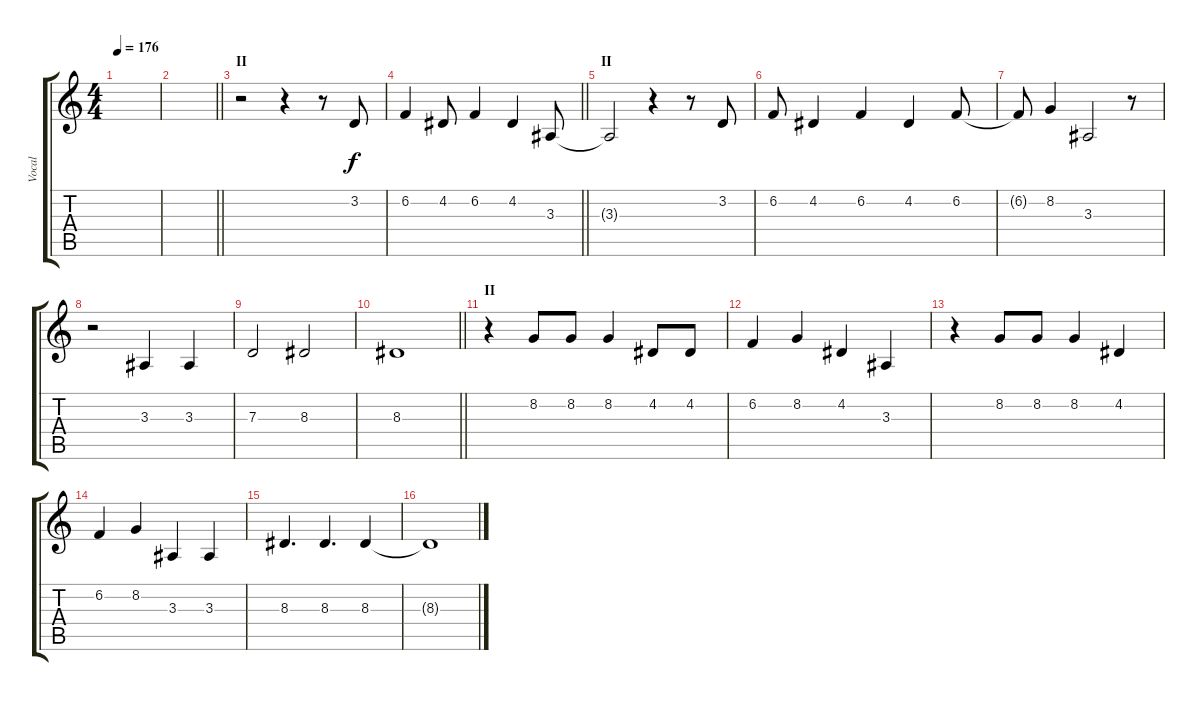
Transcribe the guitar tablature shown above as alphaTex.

\track ("Vocal" "Vocal") {instrument synthbrass1}
\staff {score tabs}
\tuning (E4 B3 G3 D3 A2 D2) {hide}
\ts (4 4)
\tempo 176
\clef g2
\ks c
|
\barLineRight lightlight
|
\section ("" "II")
r.2 r.4 r.8 3.2.8 |
\barLineRight lightlight
6.2.4 4.2.8 6.2.4 4.2.4 3.3.8 |
\section ("" "II")
3.3{t}.2 r.4 r.8 3.2.8 |
6.2.8 4.2.4 6.2.4 4.2.4 6.2.8 |
6.2{t}.8 8.2.4 3.3.2 r.8 |
r.2 3.3.4 3.3.4 |
7.3.2 8.3.2 |
\barLineRight lightlight
8.3.1 |
\section ("" "II")
r.4 8.2.8 8.2.8 8.2.4 4.2.8 4.2.8 |
6.2.4 8.2.4 4.2.4 3.3.4 |
r.4 8.2.8 8.2.8 8.2.4 4.2.4 |
6.2.4 8.2.4 3.3.4 3.3.4 |
8.3.4{d} 8.3.4{d} 8.3.4 |
8.3{t}.1
